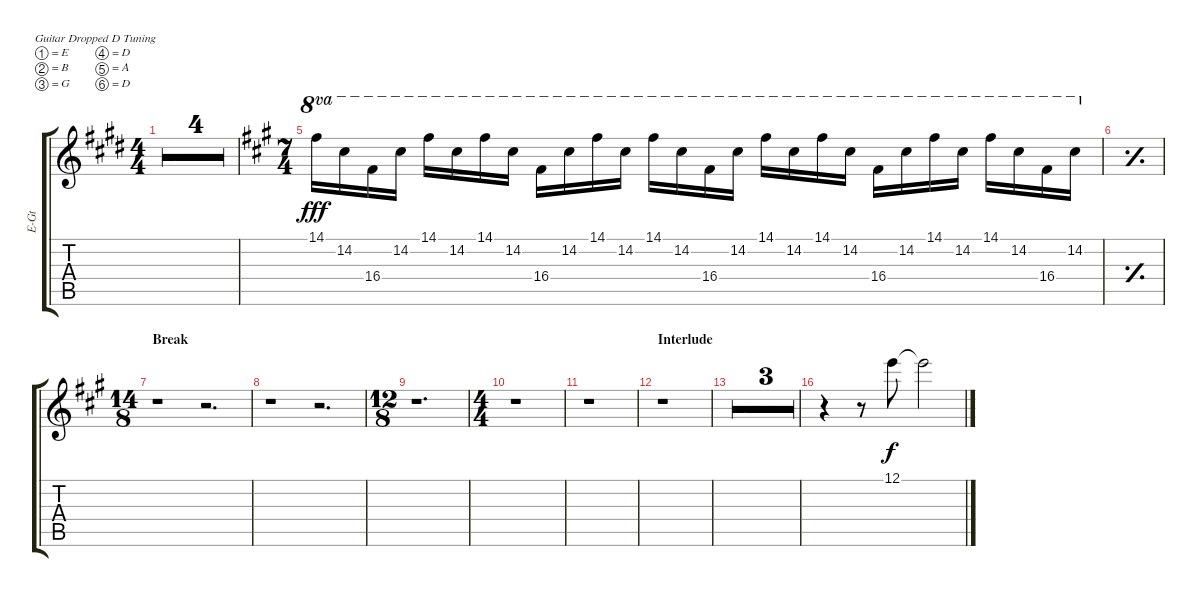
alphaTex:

\defaultSystemsLayout 4
\bracketExtendMode groupsimilarinstruments
\otherSystemsTrackNameOrientation horizontal
\track ("Keyboard Solos" "E-Gt") {multiBarRest instrument distortionguitar}
\staff {score tabs}
\tuning (E4 B3 G3 D3 A2 D2)
\ts (4 4)
\tempo 146
\clef g2
\ks e
r.1{dy fff} |
r.1 |
r.1 |
\barLineRight lightlight
r.1 |
\ts (7 4)
\beaming (8 2 2 2 2 2 2 2)
\ks a
14.1{acc #}.16{ot 8va} 14.2{acc #}.16{ot 8va} 16.4{acc #}.16{ot 8va} 14.2{acc #}.16{ot 8va} 14.1{acc #}.16{ot 8va} 14.2{acc #}.16{ot 8va} 14.1{acc #}.16{ot 8va} 14.2{acc #}.16{ot 8va} 16.4{acc #}.16{ot 8va} 14.2{acc #}.16{ot 8va} 14.1{acc #}.16{ot 8va} 14.2{acc #}.16{ot 8va} 14.1{acc #}.16{ot 8va} 14.2{acc #}.16{ot 8va} 16.4{acc #}.16{ot 8va} 14.2{acc #}.16{ot 8va} 14.1{acc #}.16{ot 8va} 14.2{acc #}.16{ot 8va} 14.1{acc #}.16{ot 8va} 14.2{acc #}.16{ot 8va} 16.4{acc #}.16{ot 8va} 14.2{acc #}.16{ot 8va} 14.1{acc #}.16{ot 8va} 14.2{acc #}.16{ot 8va} 14.1{acc #}.16{ot 8va} 14.2{acc #}.16{ot 8va} 16.4{acc #}.16{ot 8va} 14.2{acc #}.16{ot 8va} |
\simile simple
|
\ts (14 8)
\beaming (8 3 3 4 4)
\section ("" "Break")
\simile none
r.1 r.2{d} |
r.1 r.2{d} |
\ts (12 8)
\beaming (8 3 3 4 4)
r.1{d} |
\ts (4 4)
\beaming (8 2 2 2 2)
r.1 |
r.1 |
\section ("" "Interlude")
r.1 |
r.1 |
r.1 |
r.1 |
r.4 r.8 12.1{acc forcenatural}.8{dy f} 12.1{t acc forcenatural}.2
